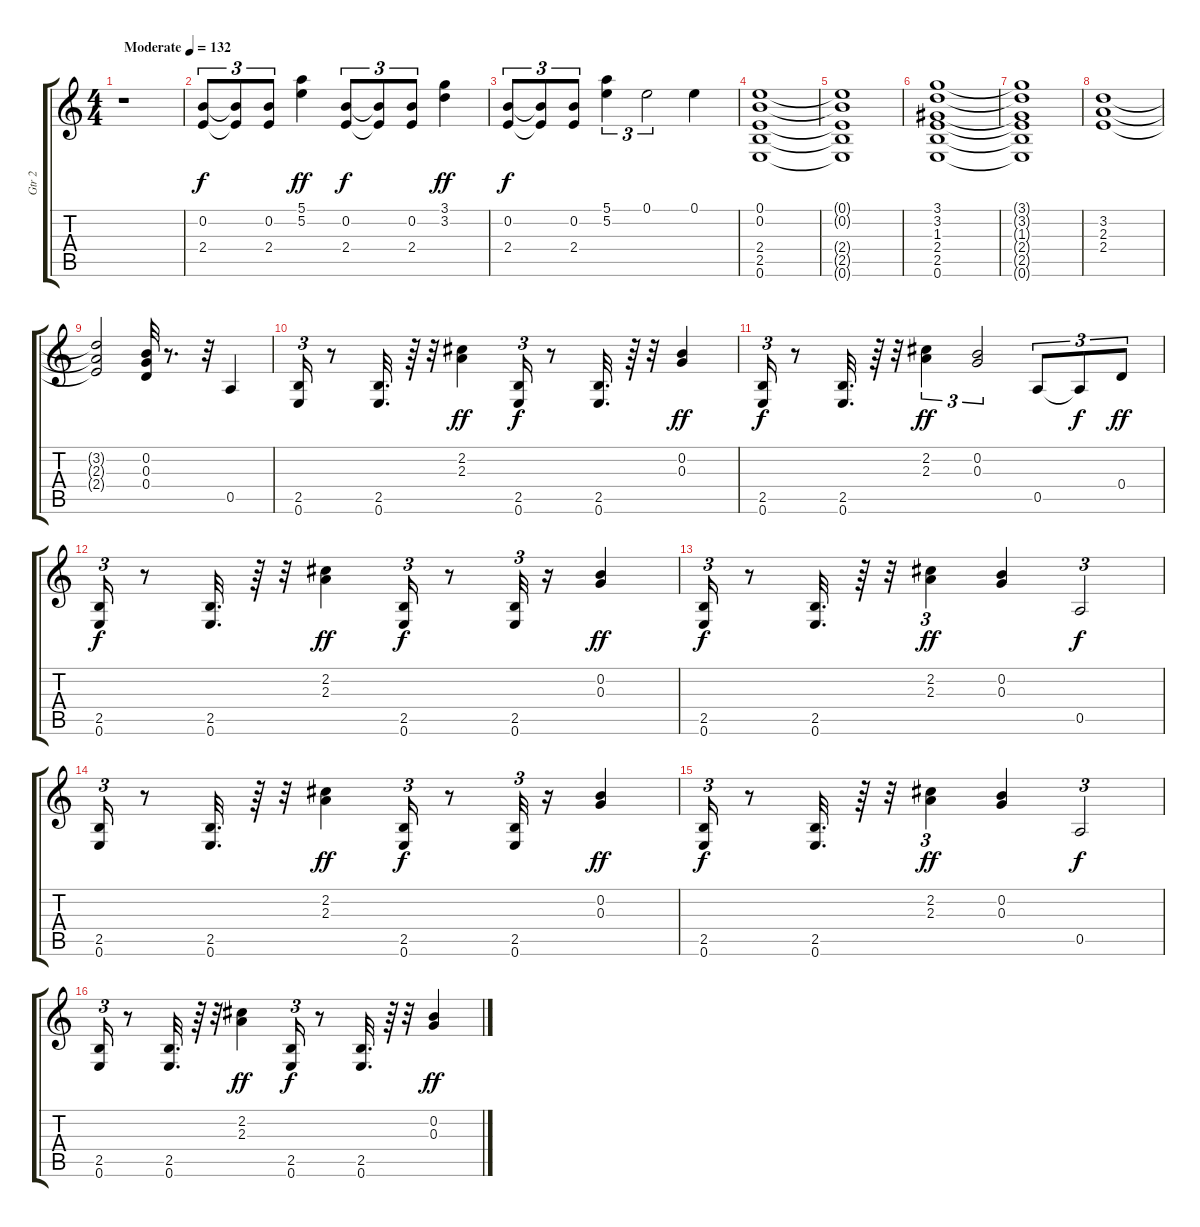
\track ("Gtr 2" "Gtr 2") {instrument overdrivenguitar}
\staff {score tabs}
\tuning (E4 B3 G3 D3 A2 E2) {hide}
\ts (4 4)
\tempo (132 "Moderate")
\clef g2
\ks c
r.1{dy f instrument overdrivenguitar} |
(0.2 2.4).8{tu (3 2)} (0.2{t} 2.4{t}).8{tu (3 2)} (0.2 2.4).8{tu (3 2)} (5.1 5.2).4{dy ff} (0.2 2.4).8{tu (3 2) dy f} (0.2{t} 2.4{t}).8{tu (3 2)} (0.2 2.4).8{tu (3 2)} (3.1 3.2).4{dy ff} |
(0.2 2.4).8{tu (3 2) dy f} (0.2{t} 2.4{t}).8{tu (3 2)} (0.2 2.4).8{tu (3 2)} (5.1 5.2).4{tu (3 2)} 0.1.2{tu (3 2)} 0.1.4 |
(0.1 0.2 2.4 2.5 0.6).1 |
(0.1{t} 0.2{t} 2.4{t} 2.5{t} 0.6{t}).1 |
(3.1 3.2 1.3 2.4 2.5 0.6).1 |
(3.1{t} 3.2{t} 1.3{t} 2.4{t} 2.5{t} 0.6{t}).1 |
(3.2 2.3 2.4).1 |
(3.2{t} 2.3{t} 2.4{t}).2 (0.2 0.3 0.4).32 r.8{d} r.32 0.5.4 |
(2.5 0.6).16{tu (3 2)} r.8 (2.5 0.6).32{d} r.64 r.32 (2.2 2.3).4{dy ff} (2.5 0.6).16{tu (3 2) dy f} r.8 (2.5 0.6).32{d} r.64 r.32 (0.2 0.3).4{dy ff} |
(2.5 0.6).16{tu (3 2) dy f} r.8 (2.5 0.6).32{d} r.64 r.32 (2.2 2.3).4{tu (3 2) dy ff} (0.2 0.3).2{tu (3 2)} 0.5.8{tu (3 2)} 0.5{t}.8{tu (3 2) dy f} 0.4.8{tu (3 2) dy ff} |
(2.5 0.6).16{tu (3 2) dy f} r.8 (2.5 0.6).32{d} r.64 r.32 (2.2 2.3).4{dy ff} (2.5 0.6).16{tu (3 2) dy f} r.8 (2.5 0.6).32{tu (3 2)} r.16 (0.2 0.3).4{dy ff} |
(2.5 0.6).16{tu (3 2) dy f} r.8 (2.5 0.6).32{d} r.64 r.32 (2.2 2.3).4{tu (3 2) dy ff} (0.2 0.3).4 0.5.2{tu (3 2) dy f} |
(2.5 0.6).16{tu (3 2)} r.8 (2.5 0.6).32{d} r.64 r.32 (2.2 2.3).4{dy ff} (2.5 0.6).16{tu (3 2) dy f} r.8 (2.5 0.6).32{tu (3 2)} r.16 (0.2 0.3).4{dy ff} |
(2.5 0.6).16{tu (3 2) dy f} r.8 (2.5 0.6).32{d} r.64 r.32 (2.2 2.3).4{tu (3 2) dy ff} (0.2 0.3).4 0.5.2{tu (3 2) dy f} |
(2.5 0.6).16{tu (3 2)} r.8 (2.5 0.6).32{d} r.64 r.32 (2.2 2.3).4{dy ff} (2.5 0.6).16{tu (3 2) dy f} r.8 (2.5 0.6).32{d} r.64 r.32 (0.2 0.3).4{dy ff}
